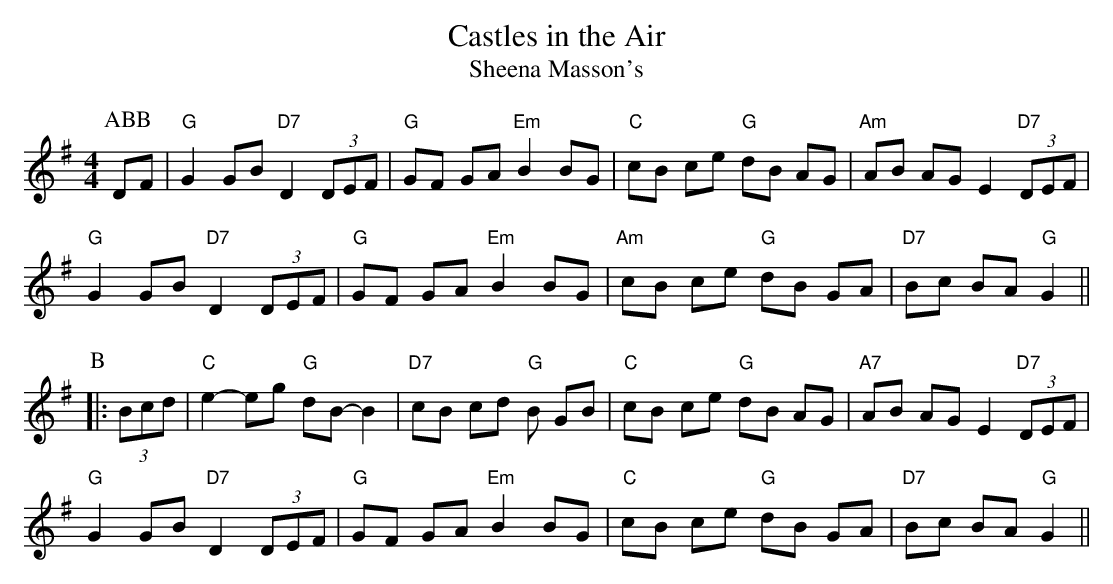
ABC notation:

X:1
T:Castles in the Air
T:Sheena Masson's
M:4/4
K:G
P:ABB
P:A
DF|"G"G2 GB "D7"D2 (3DEF|"G"GF GA "Em"B2 BG|"C"cB ce "G"dB AG|"Am"AB AG E2 "D7"(3DEF|
"G"G2 GB "D7"D2 (3DEF|"G"GF GA "Em"B2 BG|"Am"cB ce "G"dB GA|"D7"Bc BA "G"G2||
P:B
|:(3Bcd|"C"e2-eg "G"dB-B2|"D7"cB cd "G"B GB|"C"cB ce "G"dB AG|"A7"AB AG E2 "D7"(3DEF|
"G"G2 GB "D7"D2 (3DEF|"G"GF GA "Em"B2 BG|"C"cB ce "G"dB GA|"D7"Bc BA "G"G2||
